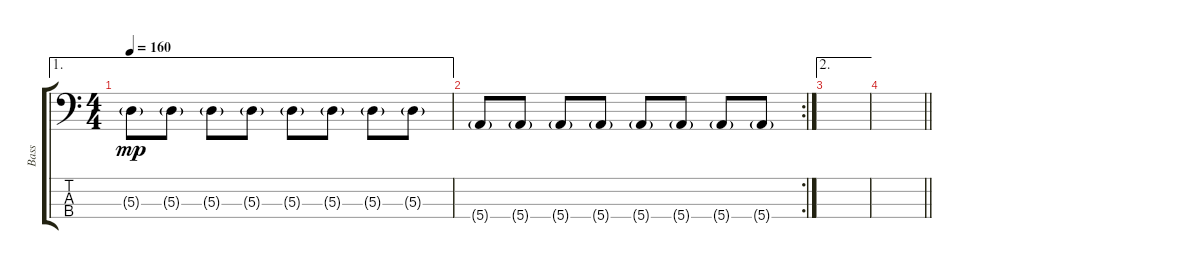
\track ("Bass" "Bass") {instrument electricbassfinger}
\staff {score tabs}
\tuning (G2 D2 A1 E1) {hide}
\ae 1
\ts (4 4)
\tempo 160
\clef f4
\ks c
5.3{g}.8{dy mp} 5.3{g}.8 5.3{g}.8 5.3{g}.8 5.3{g}.8 5.3{g}.8 5.3{g}.8 5.3{g}.8 |
\rc 2
5.4{g}.8 5.4{g}.8 5.4{g}.8 5.4{g}.8 5.4{g}.8 5.4{g}.8 5.4{g}.8 5.4{g}.8 |
\ae 2
|
\barLineRight lightlight
